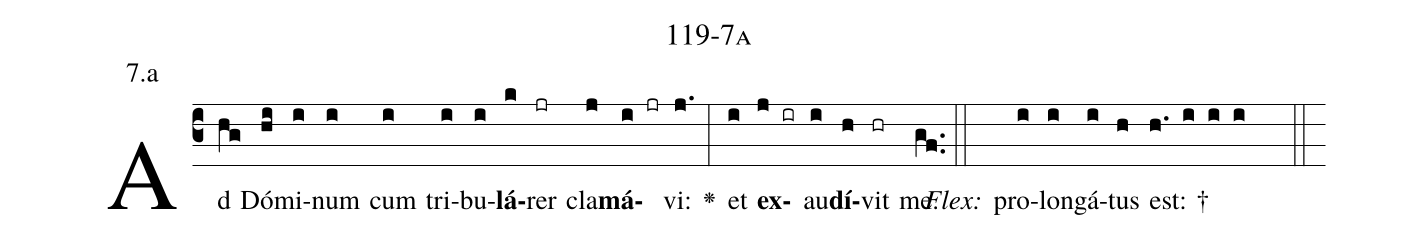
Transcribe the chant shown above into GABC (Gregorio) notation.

name: 119-7a;
annotation: 7.a;
%%
(c3)Ad(hg) Dó(hi)mi(i)num(i) cum(i) tri(i)bu(i)<b>lá</b>(k)rer(jr) cla(j)<b>má</b>(i jr)vi:(j.) <v>\greheightstar</v>(:) et(i) <b>ex</b>(j ir)au(i)<b>dí</b>(h)vit(hr) me.(gf..) (::)
<i>Flex:</i>()  pro(i)lon(i)gá(i)tus(h) est: †(h. i i i  ::)

%E(i) u(i) o(j) u(i) a(h) e.(gf..) (::)
